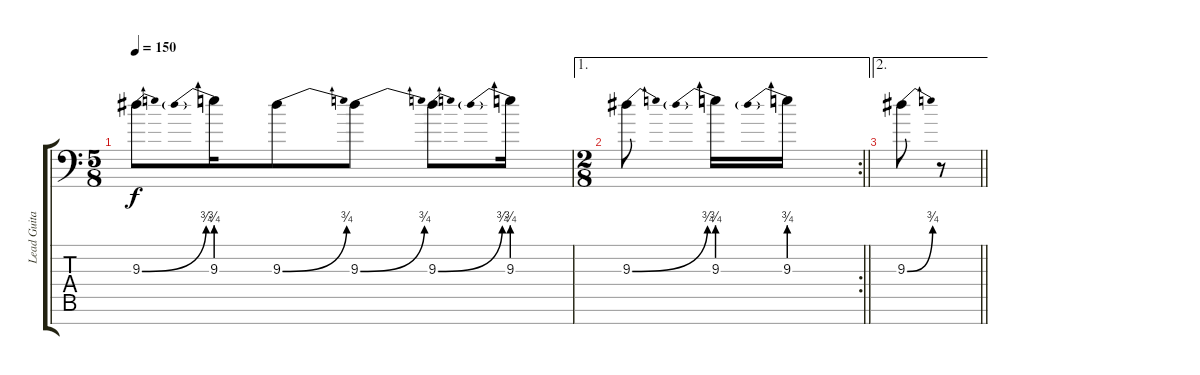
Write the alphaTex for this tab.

\track ("Lead Guitar" "Lead Guita") {instrument overdrivenguitar}
\staff {score tabs}
\tuning (Eb4 Bb3 Gb3 Db3 Ab2 Eb2 Bb1) {hide}
\ts (5 8)
\tempo 150
\clef f4
\ks c
9.3{be (bend 0 0 60 3)}.8{dy f} 9.3{be (prebend 0 3 60 3)}.16 9.3{be (bend 0 0 60 3)}.8 9.3{be (bend 0 0 60 3)}.8 9.3{be (bend 0 0 60 3)}.8 9.3{be (prebend 0 3 60 3)}.16 |
\ae 1
\rc 2
\ts (2 8)
\barLineRight lightlight
9.3{be (bend 0 0 60 3)}.8 9.3{be (prebend 0 3 60 3)}.16 9.3{be (prebend 0 3 60 3)}.16 |
\ae 2
\barLineRight lightlight
9.3{be (bend 0 0 60 3)}.8 r.8
